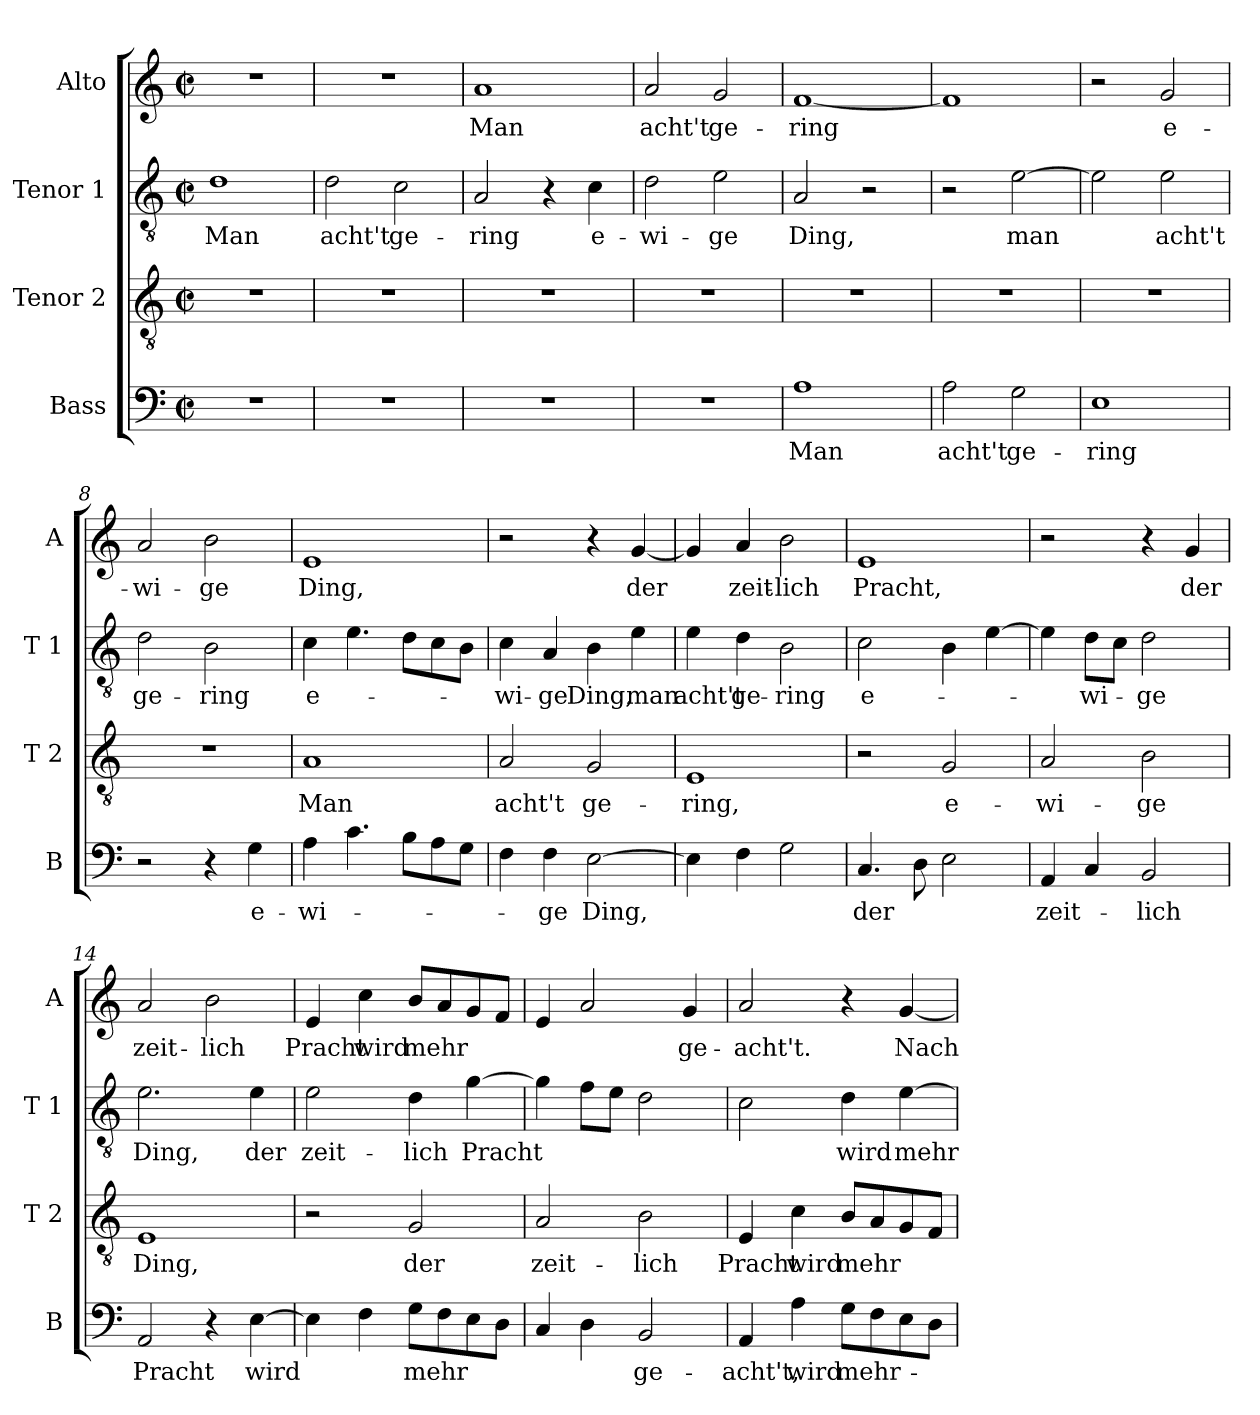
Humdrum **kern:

**kern	**text	**kern	**text	**kern	**text	**kern	**text
*part4	*part4	*part3	*part3	*part2	*part2	*part1	*part1
*staff4	*staff4	*staff3	*staff3	*staff2	*staff2	*staff1	*staff1
*I"Bass	*	*I"Tenor 2	*	*I"Tenor 1	*	*I"Alto	*
*I'B	*	*I'T 2	*	*I'T 1	*	*I'A	*
*clefF4	*	*clefGv2	*	*clefGv2	*	*clefG2	*
*k[]	*	*k[]	*	*k[]	*	*k[]	*
*C:	*	*C:	*	*C:	*	*C:	*
*M2/2	*	*M2/2	*	*M2/2	*	*M2/2	*
*met(c|)	*	*met(c|)	*	*met(c|)	*	*met(c|)	*
=1	=1	=1	=1	=1	=1	=1	=1
!	!	!	!	!	!LO:LY:b	!	!
1r	.	1r	.	1d	Man	1r	.
=2	=2	=2	=2	=2	=2	=2	=2
!	!	!	!	!	!LO:LY:b	!	!
1r	.	1r	.	2d\	acht't	1r	.
!	!	!	!	!	!LO:LY:b	!	!
.	.	.	.	2c\	ge-	.	.
=3	=3	=3	=3	=3	=3	=3	=3
!	!	!	!	!	!LO:LY:b	!	!LO:LY:b
1r	.	1r	.	2A/	-ring	1a	Man
.	.	.	.	4r	.	.	.
!	!	!	!	!	!LO:LY:b	!	!
.	.	.	.	4c\	e-	.	.
=4	=4	=4	=4	=4	=4	=4	=4
!	!	!	!	!	!LO:LY:b	!	!LO:LY:b
1r	.	1r	.	2d\	-wi-	2a/	acht't
!	!	!	!	!	!LO:LY:b	!	!LO:LY:b
.	.	.	.	2e\	-ge	2g/	ge-
=5	=5	=5	=5	=5	=5	=5	=5
!	!LO:LY:b	!	!	!	!LO:LY:b	!	!LO:LY:b
1A	Man	1r	.	2A/	Ding,	[1f	-ring
.	.	.	.	2r	.	.	.
!!LO:LB:g=z
=6	=6	=6	=6	=6	=6	=6	=6
!	!LO:LY:b	!	!	!	!	!	!
2A\	acht't	1r	.	2r	.	1f]	.
!	!LO:LY:b	!	!	!	!LO:LY:b	!	!
2G\	ge-	.	.	[2e\	man	.	.
=7	=7	=7	=7	=7	=7	=7	=7
!	!LO:LY:b	!	!	!	!	!	!
1E	-ring	1r	.	2e\]	.	2r	.
!	!	!	!	!	!LO:LY:b	!	!LO:LY:b
.	.	.	.	2e\	acht't	2g/	e-
=8	=8	=8	=8	=8	=8	=8	=8
!	!	!	!	!	!LO:LY:b	!	!LO:LY:b
2r	.	1r	.	2d\	ge-	2a/	-wi-
!	!	!	!	!	!LO:LY:b	!	!LO:LY:b
4r	.	.	.	2B\	-ring	2b\	-ge
!	!LO:LY:b	!	!	!	!	!	!
4G\	e-	.	.	.	.	.	.
=9	=9	=9	=9	=9	=9	=9	=9
!	!LO:LY:b	!	!LO:LY:b	!	!LO:LY:b	!	!LO:LY:b
4A\	-wi-	1A	Man	4c\	e-	1e	Ding,
4.c\	.	.	.	4.e\	.	.	.
8B\L	.	.	.	8d\L	.	.	.
8A\	.	.	.	8c\	.	.	.
8G\J	.	.	.	8B\J	.	.	.
=10	=10	=10	=10	=10	=10	=10	=10
!	!	!	!LO:LY:b	!	!LO:LY:b	!	!
4F\	.	2A/	acht't	4c\	-wi-	2r	.
!	!LO:LY:b	!	!	!	!LO:LY:b	!	!
4F\	-ge	.	.	4A/	-ge	.	.
!	!LO:LY:b	!	!LO:LY:b	!	!LO:LY:b	!	!
[2E\	Ding,	2G/	ge-	4B\	Ding,	4r	.
!	!	!	!	!	!LO:LY:b	!	!LO:LY:b
.	.	.	.	4e\	man	[4g/	der
=11	=11	=11	=11	=11	=11	=11	=11
!	!	!	!LO:LY:b	!	!LO:LY:b	!	!
4E\]	.	1E	-ring,	4e\	acht't	4g/]	.
!	!	!	!	!	!LO:LY:b	!	!LO:LY:b
4F\	.	.	.	4d\	ge-	4a/	zeit-
!	!	!	!	!	!LO:LY:b	!	!LO:LY:b
2G\	.	.	.	2B\	-ring	2b\	-lich
!!LO:LB:g=z
=12	=12	=12	=12	=12	=12	=12	=12
!	!LO:LY:b	!	!	!	!LO:LY:b	!	!LO:LY:b
4.C/	der	2r	.	2c\	e-	1e	Pracht,
8D\	.	.	.	.	.	.	.
!	!	!	!LO:LY:b	!	!	!	!
2E\	.	2G/	e-	4B\	.	.	.
.	.	.	.	[4e\	.	.	.
=13	=13	=13	=13	=13	=13	=13	=13
!	!LO:LY:b	!	!LO:LY:b	!	!	!	!
4AA/	zeit-	2A/	-wi-	4e\]	.	2r	.
!	!	!	!	!	!LO:LY:b	!	!
4C/	.	.	.	8d\L	-wi-	.	.
.	.	.	.	8c\J	.	.	.
!	!LO:LY:b	!	!LO:LY:b	!	!LO:LY:b	!	!
2BB/	-lich	2B\	-ge	2d\	-ge	4r	.
!	!	!	!	!	!	!	!LO:LY:b
.	.	.	.	.	.	4g/	der
=14	=14	=14	=14	=14	=14	=14	=14
!	!LO:LY:b	!	!LO:LY:b	!	!LO:LY:b	!	!LO:LY:b
2AA/	Pracht	1E	Ding,	2.e\	Ding,	2a/	zeit-
!	!	!	!	!	!	!	!LO:LY:b
4r	.	.	.	.	.	2b\	-lich
!	!LO:LY:b	!	!	!	!LO:LY:b	!	!
[4E\	wird	.	.	4e\	der	.	.
=15	=15	=15	=15	=15	=15	=15	=15
!	!	!	!	!	!LO:LY:b	!	!LO:LY:b
4E\]	.	2r	.	2e\	zeit-	4e/	Pracht
!	!	!	!	!	!	!	!LO:LY:b
4F\	.	.	.	.	.	4cc\	wird
!	!LO:LY:b	!	!LO:LY:b	!	!LO:LY:b	!	!LO:LY:b
8G\L	mehr	2G/	der	4d\	-lich	8b/L	mehr
8F\	.	.	.	.	.	8a/	.
!	!	!	!	!	!LO:LY:b	!	!
8E\	.	.	.	[4g\	Pracht	8g/	.
8D\J	.	.	.	.	.	8f/J	.
=16	=16	=16	=16	=16	=16	=16	=16
!	!	!	!LO:LY:b	!	!	!	!
4C/	.	2A/	zeit-	4g\]	.	4e/	.
4D\	.	.	.	8f\L	.	2a/	.
.	.	.	.	8e\J	.	.	.
!	!LO:LY:b	!	!LO:LY:b	!	!	!	!
2BB/	ge-	2B\	-lich	2d\	.	.	.
!	!	!	!	!	!	!	!LO:LY:b
.	.	.	.	.	.	4g/	ge-
=17	=17	=17	=17	=17	=17	=17	=17
!	!LO:LY:b	!	!LO:LY:b	!	!	!	!LO:LY:b
4AA/	-acht't,	4E/	Pracht	2c\	.	2a/	-acht't.
!	!LO:LY:b	!	!LO:LY:b	!	!	!	!
4A\	wird	4c\	wird	.	.	.	.
!	!LO:LY:b	!	!LO:LY:b	!	!LO:LY:b	!	!
8G\L	mehr-	8B/L	mehr	4d\	wird	4r	.
8F\	.	8A/	.	.	.	.	.
!	!	!	!	!	!LO:LY:b	!	!LO:LY:b
8E\	.	8G/	.	[4e\	mehr	[4g/	Nach
8D\J	.	8F/J	.	.	.	.	.
=	=	=	=	=	=	=	=
*-	*-	*-	*-	*-	*-	*-	*-
